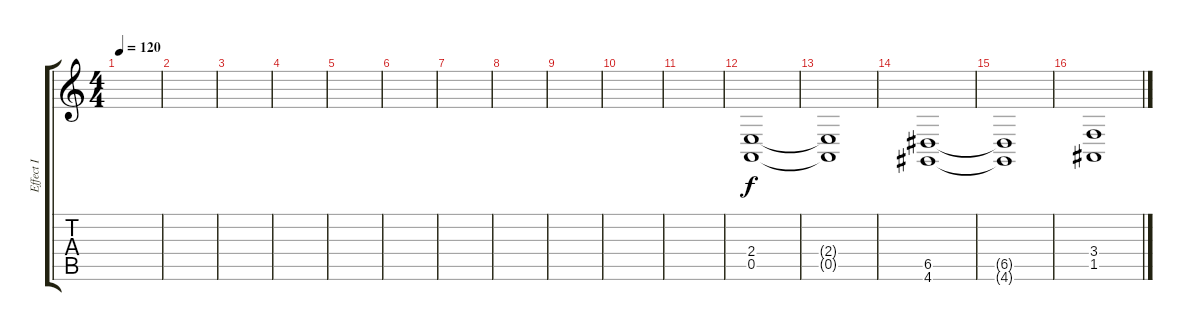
\track ("Effect I" "Effect I") {instrument choiraahs}
\staff {score tabs}
\tuning (E4 B3 G3 D3 A2 E2) {hide}
\ts (4 4)
\tempo 120
\clef g2
\ks c
|
|
|
|
|
|
|
|
|
|
|
(2.4 0.5).1 |
(2.4{t} 0.5{t}).1 |
(6.5 4.6).1 |
(6.5{t} 4.6{t}).1 |
(3.4 1.5).1
